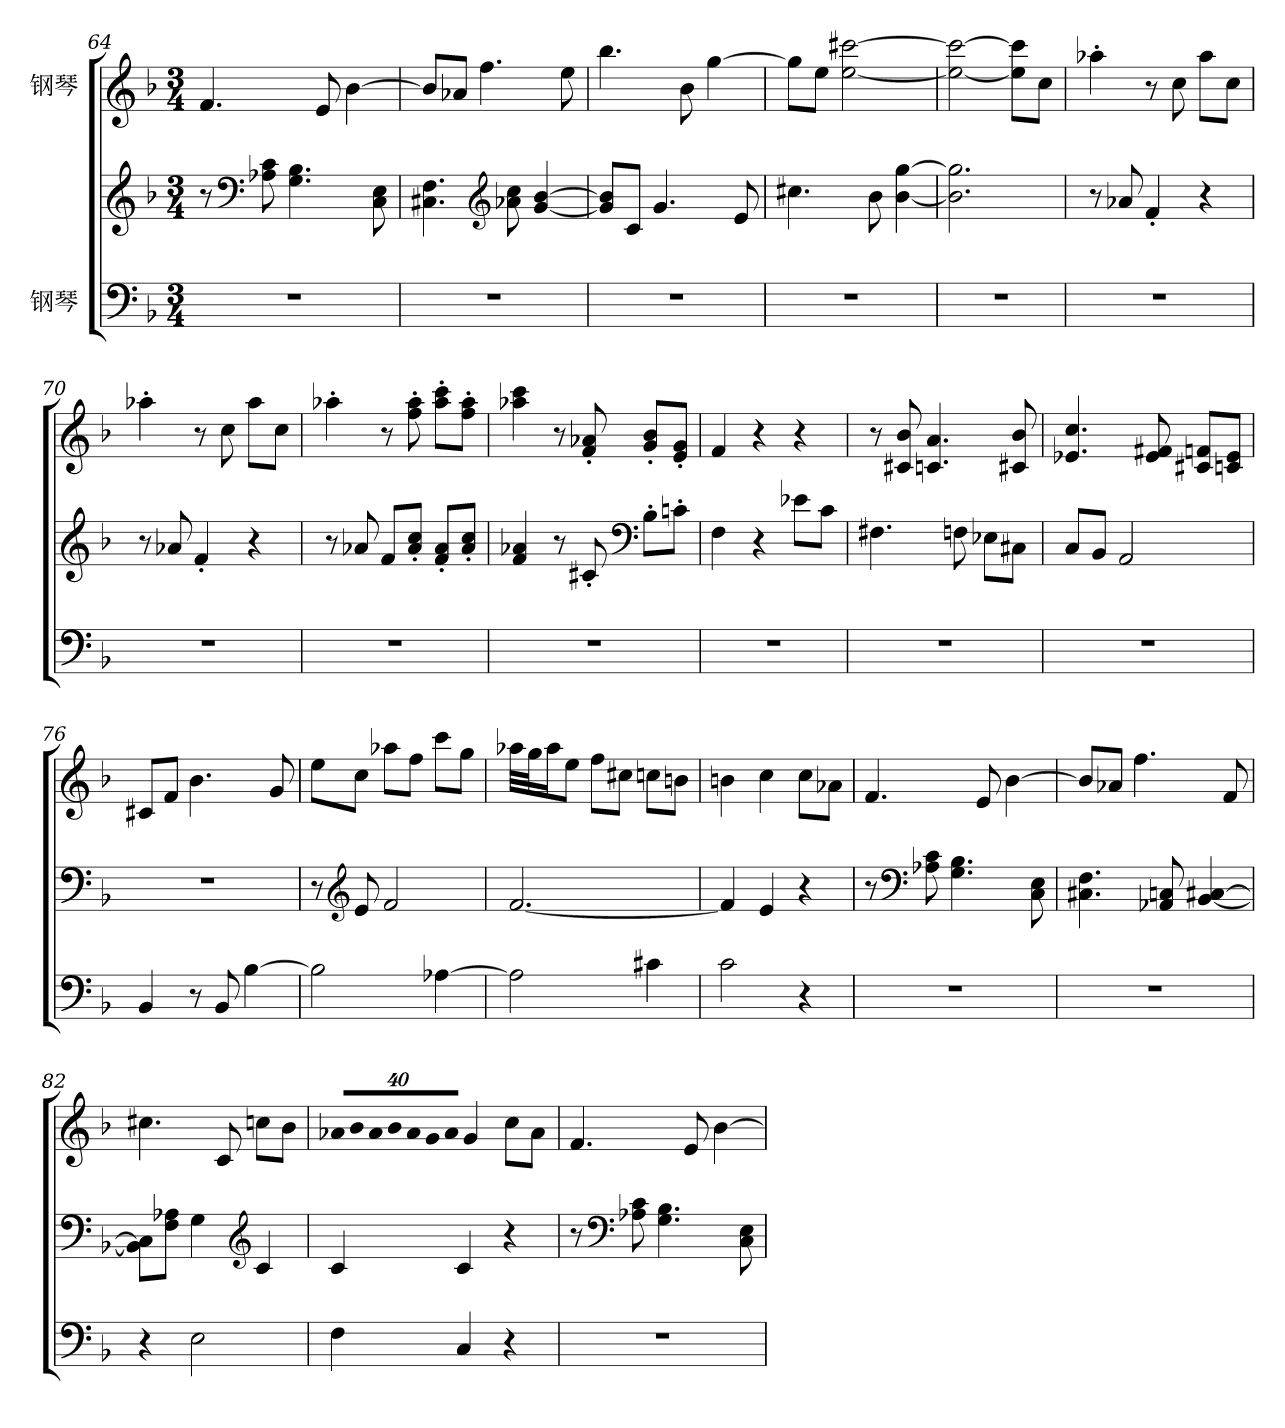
**kern	**kern	**kern
*part2	*part2	*part1
*staff3	*staff2	*staff1
*I"钢琴	*	*I"钢琴
*clefF4	*clefG2	*clefG2
*k[b-]	*k[b-]	*k[b-]
*M3/4	*M3/4	*M3/4
=64	=64	=64
2.r	8r	4.f/
*	*clefF4	*
.	8A-X\ 8c\	.
.	4.G\ 4.B-\	.
.	.	8e/
.	.	[4b-\
.	8C\ 8E\	.
=65	=65	=65
2.r	4.C#X\ 4.F\	8b-/L]
.	.	8a-X/J
.	.	4.ff\
*	*clefG2	*
.	8a-X\ 8cc\	.
.	[4g/ [4b-/	.
.	.	8ee\
=66	=66	=66
2.r	8g/] 8b-/]L	4.bb-\
.	8c/J	.
.	4.g/	.
.	.	8b-\
.	.	[4gg\
.	8e/	.
=67	=67	=67
2.r	4.cc#X\	8gg\L]
.	.	8ee\J
.	.	[2ee\ [2ccc#X\
.	8b-\	.
.	[4b-\ [4gg\	.
!!LO:LB:g=z
=68	=68	=68
2.r	2.b-\] 2.gg\]	2ee\_ 2ccc#\_
.	.	8ee\] 8ccc#\]L
.	.	8cc\J
=69	=69	=69
2.r	8r	4aa-X'\
.	8a-X/	.
.	4f'/	8r
.	.	8cc\
.	4r	8aa-\L
.	.	8cc\J
=70	=70	=70
2.r	8r	4aa-X'\
.	8a-X/	.
.	4f'/	8r
.	.	8cc\
.	4r	8aa-\L
.	.	8cc\J
=71	=71	=71
2.r	8r	4aa-X'\
.	8a-X/	.
.	8f/L	8r
.	8a-/' 8cc/'J	8ff\' 8aa-\'
.	8f/' 8a-/'L	8aa-\' 8ccc\'L
.	8a-/' 8cc/'J	8ff\' 8aa-\'J
=72	=72	=72
2.r	4f/ 4a-X/	4aa-X\ 4ccc\
.	8r	8r
.	8c#X'/	8f/' 8a-X/'
*	*clefF4	*
.	8B-'\L	8g/' 8b-/'L
.	8cn'\J	8e/' 8g/'J
!!LO:LB:g=z
=73	=73	=73
2.r	4F\	4f/
.	4r	4r
.	8e-X\L	4r
.	8c\J	.
=74	=74	=74
2.r	4.F#X\	8r
.	.	8c#X/ 8b-/
.	.	4.cn/ 4.a/
.	8Fn\	.
.	8E-X\L	.
.	8C#X\J	8c#X/ 8b-/
=75	=75	=75
2.r	8C/L	4.e-X/ 4.cc/
.	8BB-/J	.
.	2AA/	.
.	.	8e-/ 8f#X/
.	.	8c#X/ 8fn/L
.	.	8cn/ 8e-/J
=76	=76	=76
4BB-/	2.r	8c#X/L
.	.	8f/J
8r	.	4.b-\
8BB-/	.	.
[4B-\	.	.
.	.	8g/
=77	=77	=77
2B-\]	8r	8ee\L
*	*clefG2	*
.	8e/	8cc\J
.	2f/	8aa-X\L
.	.	8ff\J
[4A-X\	.	8ccc\L
.	.	8gg\J
!!LO:LB:g=z
=78	=78	=78
2A-\]	[2.f/	32aa-X\LLL
.	.	32gg\J
.	.	16aa-\J
.	.	8ee\J
.	.	8ff\L
.	.	8cc#X\J
4c#X\	.	8ccn\L
.	.	8bn\J
=79	=79	=79
2c\	4f/]	4bn\
.	4e/	4cc\
4r	4r	8cc\L
.	.	8a-X\J
=80	=80	=80
2.r	8r	4.f/
*	*clefF4	*
.	8A-X\ 8c\	.
.	4.G\ 4.B-\	.
.	.	8e/
.	.	[4b-\
.	8C\ 8E\	.
=81	=81	=81
2.r	4.C#X\ 4.F\	8b-/L]
.	.	8a-X/J
.	.	4.ff\
.	8AA-X/ 8Cn/	.
.	[4BB-/ [4C#X/	.
.	.	8f/
=82	=82	=82
4r	8BB-\] 8C#\]L	4.cc#X\
.	8F\ 8A-X\J	.
2E\	4G\	.
.	.	8c/
*	*clefG2	*
.	4c/	8ccn\L
.	.	8b-\J
!!LO:PB:g=z
=83	=83	=83
*	*	*Xbrackettup
!	!	!LO:N:vis=32
4F\	4c/	640%23a-X/LLL
!	!	!LO:N:vis=32
.	.	640%23b-/
!	!	!LO:N:vis=32
.	.	640%23a-/
!	!	!LO:N:vis=32
.	.	640%23b-/
!	!	!LO:N:vis=32
.	.	640%23a-/
!	!	!LO:N:vis=32
.	.	640%23g/
!	!	!LO:N:vis=32
.	.	640%23a-/JJJ
4C/	4c/	.
.	.	4g/
4r	4r	.
.	.	8cc\L
.	.	8a-\J
640ryy	640ryy	.
=84	=84	=84
2.r	8r	4.f/
*	*clefF4	*
.	8A-X\ 8c\	.
.	4.G\ 4.B-\	.
.	.	8e/
.	.	[4b-\
.	8C\ 8E\	.
=	=	=
*-	*-	*-
